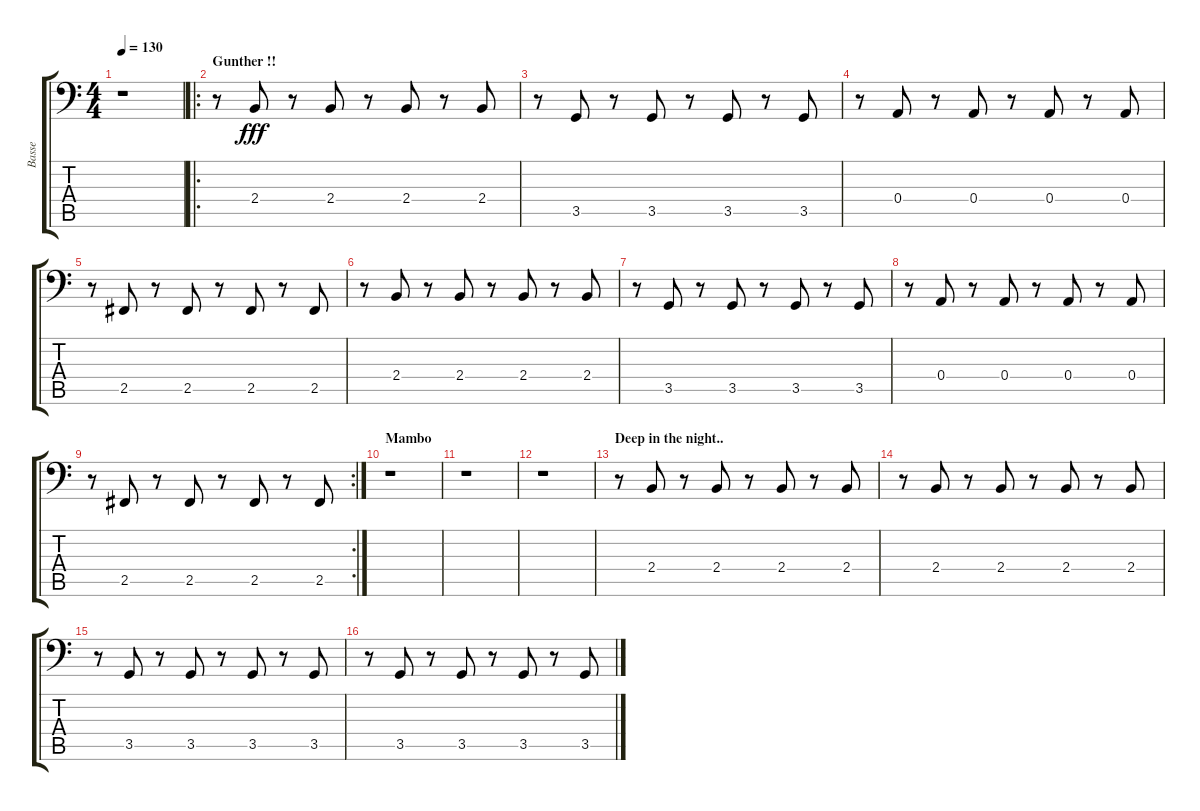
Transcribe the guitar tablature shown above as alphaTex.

\track ("Basse" "Basse") {instrument synthbass1}
\staff {score tabs}
\tuning (C3 G2 D2 A1 E1 B0) {hide}
\ts (4 4)
\tempo 130
\clef f4
\ks c
r.1{dy f} |
\ro
\section ("" "Gunther !!")
r.8 2.4.8{dy fff} r.8 2.4.8 r.8 2.4.8 r.8 2.4.8 |
r.8 3.5.8 r.8 3.5.8 r.8 3.5.8 r.8 3.5.8 |
r.8 0.4.8 r.8 0.4.8 r.8 0.4.8 r.8 0.4.8 |
r.8 2.5.8 r.8 2.5.8 r.8 2.5.8 r.8 2.5.8 |
r.8 2.4.8 r.8 2.4.8 r.8 2.4.8 r.8 2.4.8 |
r.8 3.5.8 r.8 3.5.8 r.8 3.5.8 r.8 3.5.8 |
r.8 0.4.8 r.8 0.4.8 r.8 0.4.8 r.8 0.4.8 |
\rc 2
r.8 2.5.8 r.8 2.5.8 r.8 2.5.8 r.8 2.5.8 |
\section ("" "Mambo")
r.1 |
r.1 |
r.1 |
\section ("" "Deep in the night..")
r.8 2.4.8 r.8 2.4.8 r.8 2.4.8 r.8 2.4.8 |
r.8 2.4.8 r.8 2.4.8 r.8 2.4.8 r.8 2.4.8 |
r.8 3.5.8 r.8 3.5.8 r.8 3.5.8 r.8 3.5.8 |
r.8 3.5.8 r.8 3.5.8 r.8 3.5.8 r.8 3.5.8
